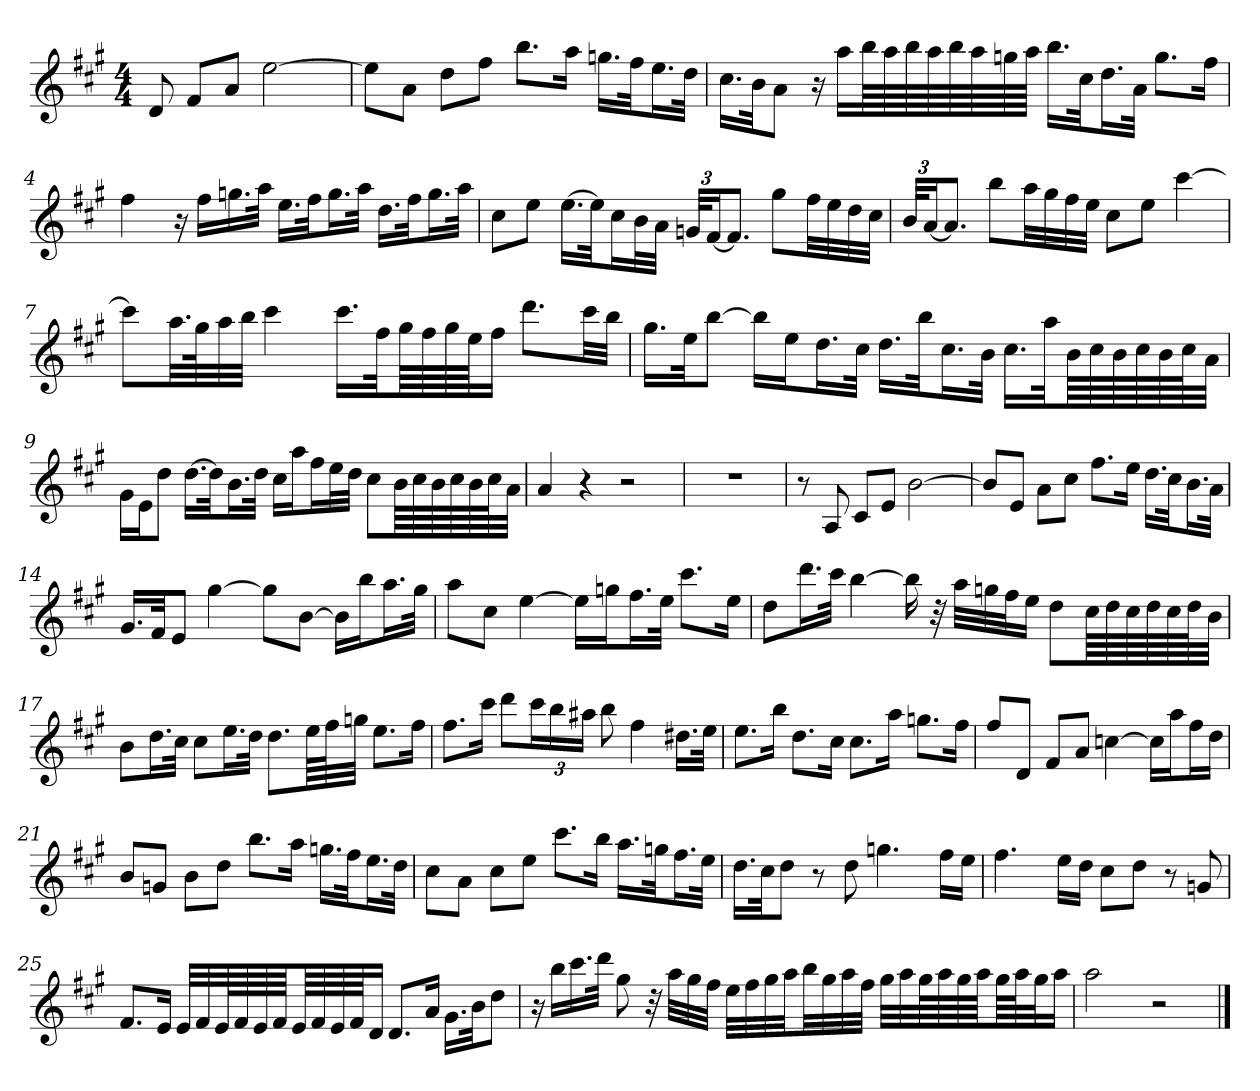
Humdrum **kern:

**kern
*part1
*staff1
*clefG2
*k[f#c#g#]
*A:
*M4/4
=
8d
8f#/L
8a/J
[2ee
=2
8ee\L]
8a\J
8dd\L
8ff#\J
8.bb\L
16aa\Jk
16.ggn\LL
32ff#\Jk
16.ee\L
32dd\JJk
=3
16.cc#\LL
32b\Jk
8a\J
16r
16aa\LL
64bb\LL
64aa\
64bb\
64aa\
64bb\
64aa\
64ggn\
64aa\JJJJ
16.bb\LL
32cc#\Jk
16.dd\L
32a\JJk
8.gg\L
16ff#\Jk
=4
4ff#
16r
16ff#\LL
16.ggn\
32aa\JJk
16.ee\LL
32ff#\Jk
16.gg\L
32aa\JJk
16.dd\LL
32ff#\Jk
16.gg\L
32aa\JJk
=5
8cc#\L
8ee\J
[16.ee\LL
32ee\Jk]
16cc#\L
32b\L
32a\JJJ
48gn/KLL
[24f#/J
8.f#/J]
8gg#\L
32ff#\LL
32ee\
32dd\
32cc#\JJJ
=6
48b/KLL
[24a/J
8.a/J]
8bb\L
32aa\LL
32gg#\
32ff#\
32ee\JJJ
8cc#\L
8ee\J
[4ccc#
=7
8ccc#\L]
32.aa\LL
64gg#\K
32aa\
32bb\JJJ
4ccc#
16.ccc#\LL
32ff#\Jk
64gg#\LLL
64ff#\
64gg#\
64ee\JJ
16ff#\JJ
8.ddd\L
32ccc#\LL
32bb\JJJ
=8
16.gg#\LL
32ee\Jk
[8bb\J
16bb\LL]
16ee\J
16.dd\L
32cc#\JJk
16.dd\LL
32bb\Jk
16.cc#\L
32b\JJk
16.cc#\LL
32aa\Jk
64b\LLL
64cc#\
64b\
64cc#\
64b\
64cc#\J
32a\JJJ
=9
16g#\LL
16e\J
8dd\J
[16.dd\LL
32dd\Jk]
16.b\L
32dd\JJk
16cc#\LL
16aa\J
16ff#\L
32ee\L
32dd\JJJ
8cc#\L
64b\LLL
64cc#\
64b\
64cc#\
64b\
64cc#\J
32a\JJJ
=10
4a
4r
2r
=11
1r
=12
8r
8A
8c#/L
8e/J
[2b
=13
8b/L]
8e/J
8a\L
8cc#\J
8.ff#\L
16ee\Jk
16.dd\LL
32cc#\Jk
16.b\L
32a\JJk
=14
16.g#/LL
32f#/Jk
8e/J
[4gg#
8gg#\L]
[8b\J
16b\LL]
16bb\J
16.aa\L
32gg#\JJk
=15
8aa\L
8cc#\J
[4ee
16ee\LL]
16ggn\J
16.ff#\L
32ee\JJk
8.ccc#\L
16ee\Jk
=16
8dd\L
16.ddd\L
32ccc#\JJk
[4bb
16bb]
32r
32aa\LLL
32ggn\
32ff#\J
16ee\JJ
8dd\L
64cc#\LLL
64dd\
64cc#\
64dd\
64cc#\
64dd\J
32b\JJJ
=17
8b\L
16.dd\L
32cc#\JJk
8cc#\L
16.ee\L
32dd\JJk
8.dd\L
64ee\LLL
64ff#\J
32ggn\JJJ
8.ee\L
16ff#\Jk
=18
8.ff#\L
16ccc#\Jk
8ddd\L
24ccc#\L
24bb\
24aa#X\JJ
8bb
4ff#
16.dd#X\LL
32ee\JJk
=19
8.ee\L
16bb\Jk
8.dd\L
16cc#\Jk
8.cc#\L
16aa\Jk
8.ggn\L
16ff#\Jk
=20
8ff#/L
8d/J
8f#/L
8a/J
[4ccn
16cc\LL]
16aa\J
16ff#\L
16dd\JJ
=21
8b/L
8gn/J
8b\L
8dd\J
8.bb\L
16aa\Jk
16.ggn\LL
32ff#\Jk
16.ee\L
32dd\JJk
=22
8cc#\L
8a\J
8cc#\L
8ee\J
8.ccc#\L
16bb\Jk
16.aa\LL
32ggn\Jk
16.ff#\L
32ee\JJk
=23
16.dd\LL
32cc#\Jk
8dd\J
8r
8dd
4.ggn
16ff#\LL
16ee\JJ
=24
4.ff#
16ee\LL
16dd\JJ
8cc#\L
8dd\J
8r
8gn
=25
8.f#/L
16e/Jk
32e/LLL
32f#/
64e/L
64f#/
64e/
64f#/JJJ
64e/LLL
64f#/
64e/
64f#/JJ
16d/JJ
8.d/L
16a/Jk
16.g#\LL
32b\Jk
8dd\J
=26
16r
16bb\LL
16.ccc#\
32ddd\JJk
8gg#
32r
32aa\LLL
32gg#\
32ff#\JJJ
32ee\LLL
32ff#\
32gg#\
32aa\JJ
32bb\LL
32gg#\
32aa\
32ff#\JJJ
32gg#\LLL
32aa\
64gg#\L
64aa\
64gg#\
64aa\JJJ
64gg#\LLL
64aa\J
32gg#\J
16aa\JJ
=27
2aa
2r
==
*-
